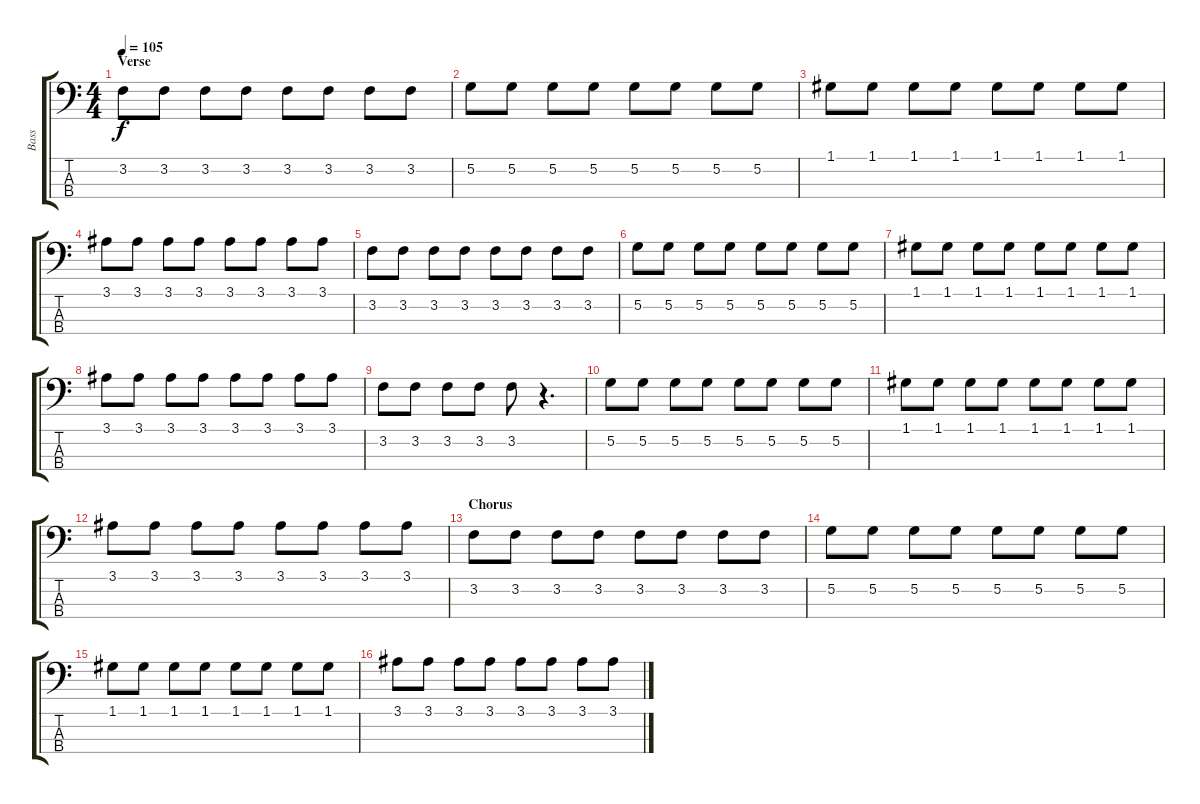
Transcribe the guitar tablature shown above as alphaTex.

\track ("Bass" "Bass") {instrument synthbass1}
\staff {score tabs}
\tuning (G2 D2 A1 E1) {hide}
\ts (4 4)
\section ("" "Verse")
\tempo 105
\clef f4
\ks c
3.2.8{dy f} 3.2.8 3.2.8 3.2.8 3.2.8 3.2.8 3.2.8 3.2.8 |
5.2.8 5.2.8 5.2.8 5.2.8 5.2.8 5.2.8 5.2.8 5.2.8 |
1.1.8 1.1.8 1.1.8 1.1.8 1.1.8 1.1.8 1.1.8 1.1.8 |
3.1.8 3.1.8 3.1.8 3.1.8 3.1.8 3.1.8 3.1.8 3.1.8 |
3.2.8 3.2.8 3.2.8 3.2.8 3.2.8 3.2.8 3.2.8 3.2.8 |
5.2.8 5.2.8 5.2.8 5.2.8 5.2.8 5.2.8 5.2.8 5.2.8 |
1.1.8 1.1.8 1.1.8 1.1.8 1.1.8 1.1.8 1.1.8 1.1.8 |
3.1.8 3.1.8 3.1.8 3.1.8 3.1.8 3.1.8 3.1.8 3.1.8 |
3.2.8 3.2.8 3.2.8 3.2.8 3.2.8 r.4{d} |
5.2.8 5.2.8 5.2.8 5.2.8 5.2.8 5.2.8 5.2.8 5.2.8 |
1.1.8 1.1.8 1.1.8 1.1.8 1.1.8 1.1.8 1.1.8 1.1.8 |
3.1.8 3.1.8 3.1.8 3.1.8 3.1.8 3.1.8 3.1.8 3.1.8 |
\section ("" "Chorus")
3.2.8 3.2.8 3.2.8 3.2.8 3.2.8 3.2.8 3.2.8 3.2.8 |
5.2.8 5.2.8 5.2.8 5.2.8 5.2.8 5.2.8 5.2.8 5.2.8 |
1.1.8 1.1.8 1.1.8 1.1.8 1.1.8 1.1.8 1.1.8 1.1.8 |
3.1.8 3.1.8 3.1.8 3.1.8 3.1.8 3.1.8 3.1.8 3.1.8
